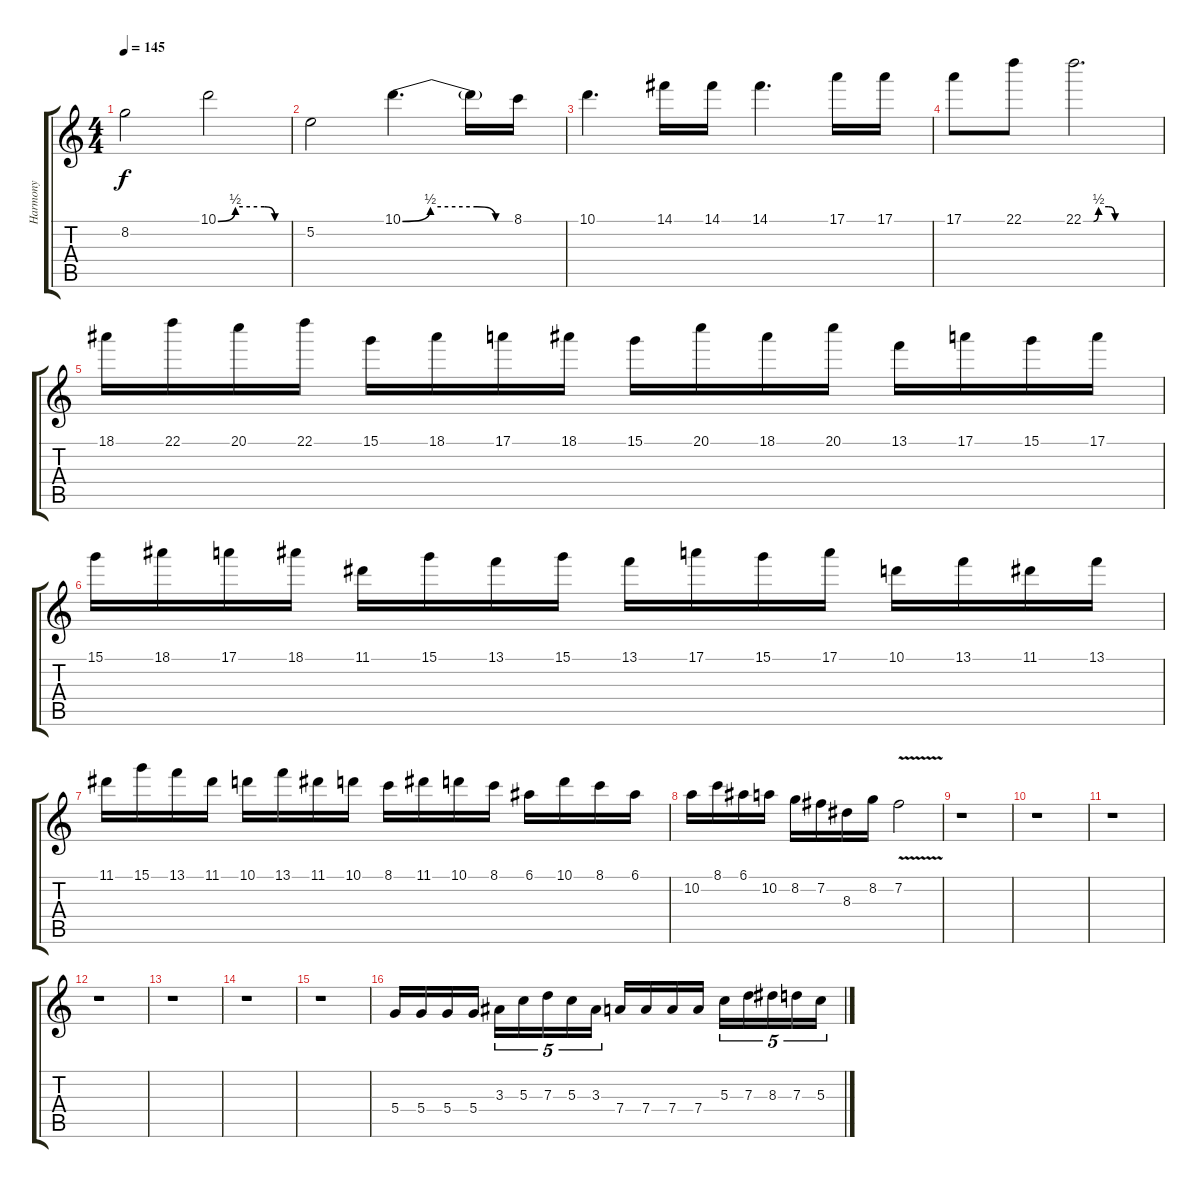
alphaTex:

\track ("Harmony" "Harmony") {instrument distortionguitar}
\staff {score tabs}
\tuning (E4 B3 G3 D3 A2 E2) {hide}
\ts (4 4)
\tempo 145
\clef g2
\ks c
8.2.2{dy f} 10.1{be (custom 0 0 15 2 40 2 49 0 60 0)}.2 |
5.2.2 10.1{be (custom 0 0 15 2 40 2 50 0 60 0)}.4{d} 10.1{t}.16 8.1.16 |
10.1.4{d} 14.1.16 14.1.16 14.1.4{d} 17.1.16 17.1.16 |
17.1.8 22.1.8 22.1{be (custom 0 0 8 0 12 2 20 2 25 0 30 0 60 0)}.2{d} |
18.1.16 22.1.16 20.1.16 22.1.16 15.1.16 18.1.16 17.1.16 18.1.16 15.1.16 20.1.16 18.1.16 20.1.16 13.1.16 17.1.16 15.1.16 17.1.16 |
15.1.16 18.1.16 17.1.16 18.1.16 11.1.16 15.1.16 13.1.16 15.1.16 13.1.16 17.1.16 15.1.16 17.1.16 10.1.16 13.1.16 11.1.16 13.1.16 |
11.1.16 15.1.16 13.1.16 11.1.16 10.1.16 13.1.16 11.1.16 10.1.16 8.1.16 11.1.16 10.1.16 8.1.16 6.1.16 10.1.16 8.1.16 6.1.16 |
10.2.16 8.1.16 6.1.16 10.2.16 8.2.16 7.2.16 8.3.16 8.2.16 7.2{v}.2 |
r.1 |
r.1 |
r.1 |
r.1 |
r.1 |
r.1 |
r.1 |
5.4.16 5.4.16 5.4.16 5.4.16 3.3.16{tu (5 4)} 5.3.16{tu (5 4)} 7.3.16{tu (5 4)} 5.3.16{tu (5 4)} 3.3.16{tu (5 4)} 7.4.16 7.4.16 7.4.16 7.4.16 5.3.16{tu (5 4)} 7.3.16{tu (5 4)} 8.3.16{tu (5 4)} 7.3.16{tu (5 4)} 5.3.16{tu (5 4)}
